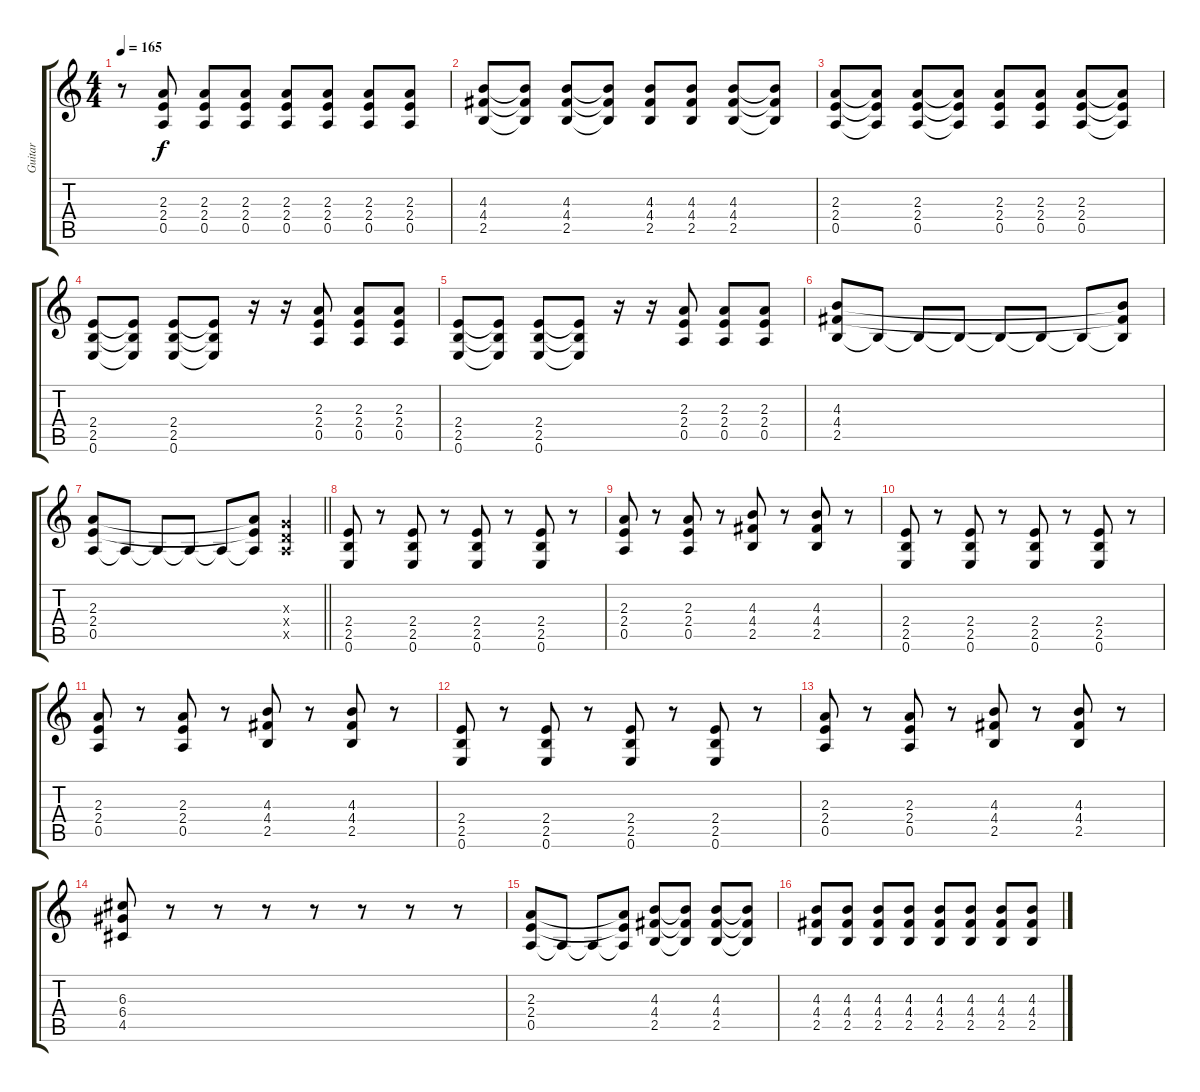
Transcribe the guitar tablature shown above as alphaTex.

\track ("Guitar" "Guitar") {instrument distortionguitar}
\staff {score tabs}
\tuning (E4 B3 G3 D3 A2 E2) {hide}
\ts (4 4)
\tempo 165
\clef g2
\ks c
r.8{dy f} (2.3 2.4 0.5).8 (2.3 2.4 0.5).8 (2.3 2.4 0.5).8 (2.3 2.4 0.5).8 (2.3 2.4 0.5).8 (2.3 2.4 0.5).8 (2.3 2.4 0.5).8 |
(4.3 4.4 2.5).8 (4.3{t} 4.4{t} 2.5{t}).8 (4.3 4.4 2.5).8 (4.3{t} 4.4{t} 2.5{t}).8 (4.3 4.4 2.5).8 (4.3 4.4 2.5).8 (4.3 4.4 2.5).8 (4.3{t} 4.4{t} 2.5{t}).8 |
(2.3 2.4 0.5).8 (2.3{t} 2.4{t} 0.5{t}).8 (2.3 2.4 0.5).8 (2.3{t} 2.4{t} 0.5{t}).8 (2.3 2.4 0.5).8 (2.3 2.4 0.5).8 (2.3 2.4 0.5).8 (2.3{t} 2.4{t} 0.5{t}).8 |
(2.4 2.5 0.6).8 (2.4{t} 2.5{t} 0.6{t}).8 (2.4 2.5 0.6).8 (2.4{t} 2.5{t} 0.6{t}).8 r.16 r.16 (2.3 2.4 0.5).8 (2.3 2.4 0.5).8 (2.3 2.4 0.5).8 |
(2.4 2.5 0.6).8 (2.4{t} 2.5{t} 0.6{t}).8 (2.4 2.5 0.6).8 (2.4{t} 2.5{t} 0.6{t}).8 r.16 r.16 (2.3 2.4 0.5).8 (2.3 2.4 0.5).8 (2.3 2.4 0.5).8 |
(4.3 4.4 2.5).8 2.5{t}.8 2.5{t}.8 2.5{t}.8 2.5{t}.8 2.5{t}.8 2.5{t}.8 (4.3{t} 4.4{t} 2.5{t}).8 |
\barLineRight lightlight
(2.3 2.4 0.5).8 0.5{t}.8 0.5{t}.8 0.5{t}.8 0.5{t}.8 (2.3{t} 2.4{t} 0.5{t}).8 (0.3{x} 0.4{x} 0.5{x}).4 |
\section ("" "")
(2.4 2.5 0.6).8 r.8 (2.4 2.5 0.6).8 r.8 (2.4 2.5 0.6).8 r.8 (2.4 2.5 0.6).8 r.8 |
(2.3 2.4 0.5).8 r.8 (2.3 2.4 0.5).8 r.8 (4.3 4.4 2.5).8 r.8 (4.3 4.4 2.5).8 r.8 |
(2.4 2.5 0.6).8 r.8 (2.4 2.5 0.6).8 r.8 (2.4 2.5 0.6).8 r.8 (2.4 2.5 0.6).8 r.8 |
(2.3 2.4 0.5).8 r.8 (2.3 2.4 0.5).8 r.8 (4.3 4.4 2.5).8 r.8 (4.3 4.4 2.5).8 r.8 |
(2.4 2.5 0.6).8 r.8 (2.4 2.5 0.6).8 r.8 (2.4 2.5 0.6).8 r.8 (2.4 2.5 0.6).8 r.8 |
(2.3 2.4 0.5).8 r.8 (2.3 2.4 0.5).8 r.8 (4.3 4.4 2.5).8 r.8 (4.3 4.4 2.5).8 r.8 |
(6.3 6.4 4.5).8 r.8 r.8 r.8 r.8 r.8 r.8 r.8 |
(2.3 2.4 0.5).8 0.5{t}.8 0.5{t}.8 (2.3{t} 2.4{t} 0.5{t}).8 (4.3 4.4 2.5).8 (4.3{t} 4.4{t} 2.5{t}).8 (4.3 4.4 2.5).8 (4.3{t} 4.4{t} 2.5{t}).8 |
(4.3 4.4 2.5).8 (4.3 4.4 2.5).8 (4.3 4.4 2.5).8 (4.3 4.4 2.5).8 (4.3 4.4 2.5).8 (4.3 4.4 2.5).8 (4.3 4.4 2.5).8 (4.3 4.4 2.5).8
